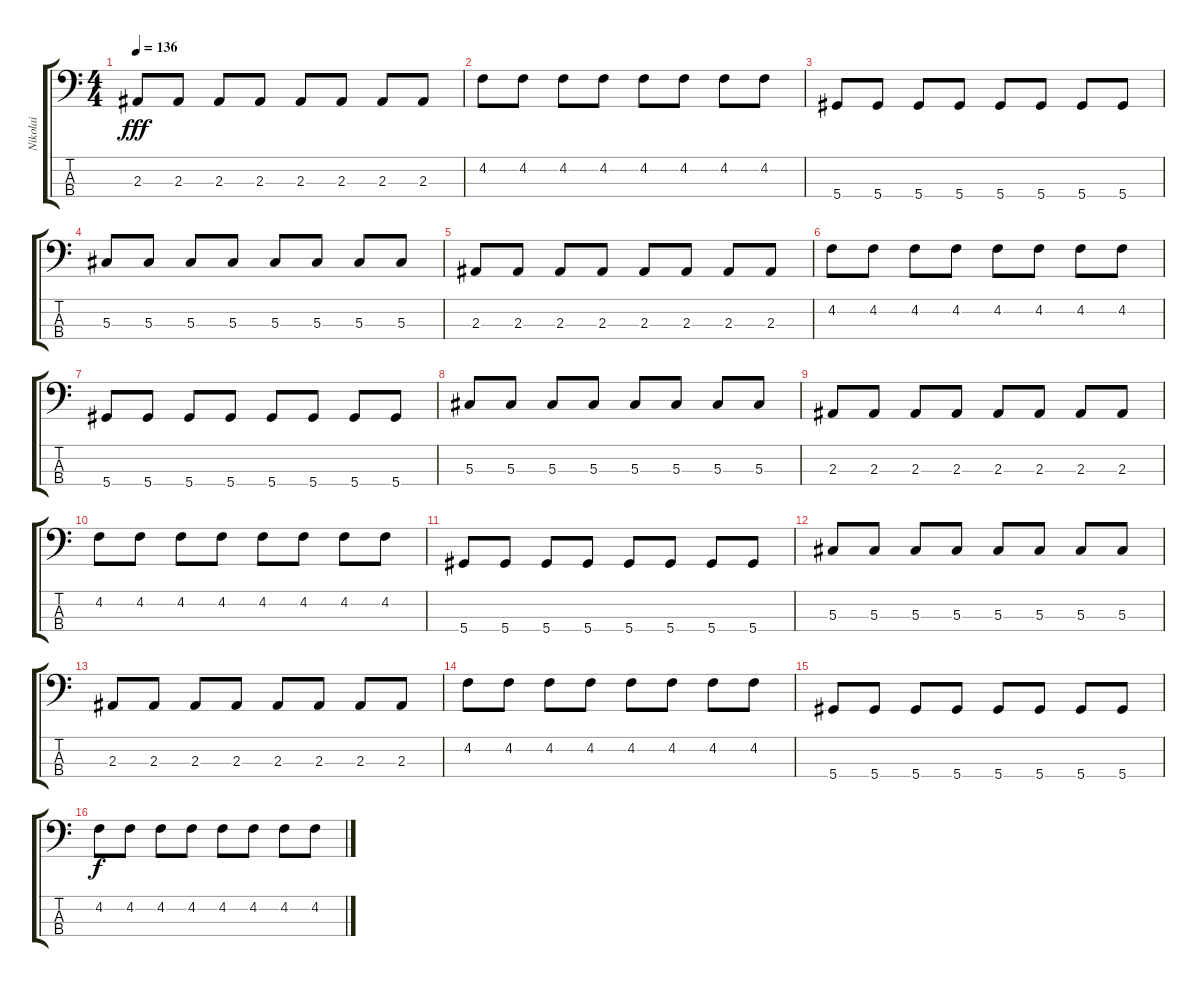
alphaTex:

\track ("Nikolai" "Nikolai") {instrument electricbassfinger}
\staff {score tabs}
\tuning (Gb2 Db2 Ab1 Eb1) {hide}
\ts (4 4)
\tempo 136
\clef f4
\ks c
2.3.8{dy fff} 2.3.8 2.3.8 2.3.8 2.3.8 2.3.8 2.3.8 2.3.8 |
4.2.8 4.2.8 4.2.8 4.2.8 4.2.8 4.2.8 4.2.8 4.2.8 |
5.4.8 5.4.8 5.4.8 5.4.8 5.4.8 5.4.8 5.4.8 5.4.8 |
5.3.8 5.3.8 5.3.8 5.3.8 5.3.8 5.3.8 5.3.8 5.3.8 |
2.3.8 2.3.8 2.3.8 2.3.8 2.3.8 2.3.8 2.3.8 2.3.8 |
4.2.8 4.2.8 4.2.8 4.2.8 4.2.8 4.2.8 4.2.8 4.2.8 |
5.4.8 5.4.8 5.4.8 5.4.8 5.4.8 5.4.8 5.4.8 5.4.8 |
5.3.8 5.3.8 5.3.8 5.3.8 5.3.8 5.3.8 5.3.8 5.3.8 |
2.3.8 2.3.8 2.3.8 2.3.8 2.3.8 2.3.8 2.3.8 2.3.8 |
4.2.8 4.2.8 4.2.8 4.2.8 4.2.8 4.2.8 4.2.8 4.2.8 |
5.4.8 5.4.8 5.4.8 5.4.8 5.4.8 5.4.8 5.4.8 5.4.8 |
5.3.8 5.3.8 5.3.8 5.3.8 5.3.8 5.3.8 5.3.8 5.3.8 |
2.3.8 2.3.8 2.3.8 2.3.8 2.3.8 2.3.8 2.3.8 2.3.8 |
4.2.8 4.2.8 4.2.8 4.2.8 4.2.8 4.2.8 4.2.8 4.2.8 |
5.4.8 5.4.8 5.4.8 5.4.8 5.4.8 5.4.8 5.4.8 5.4.8 |
4.2.8{dy f} 4.2.8 4.2.8 4.2.8 4.2.8 4.2.8 4.2.8 4.2.8
